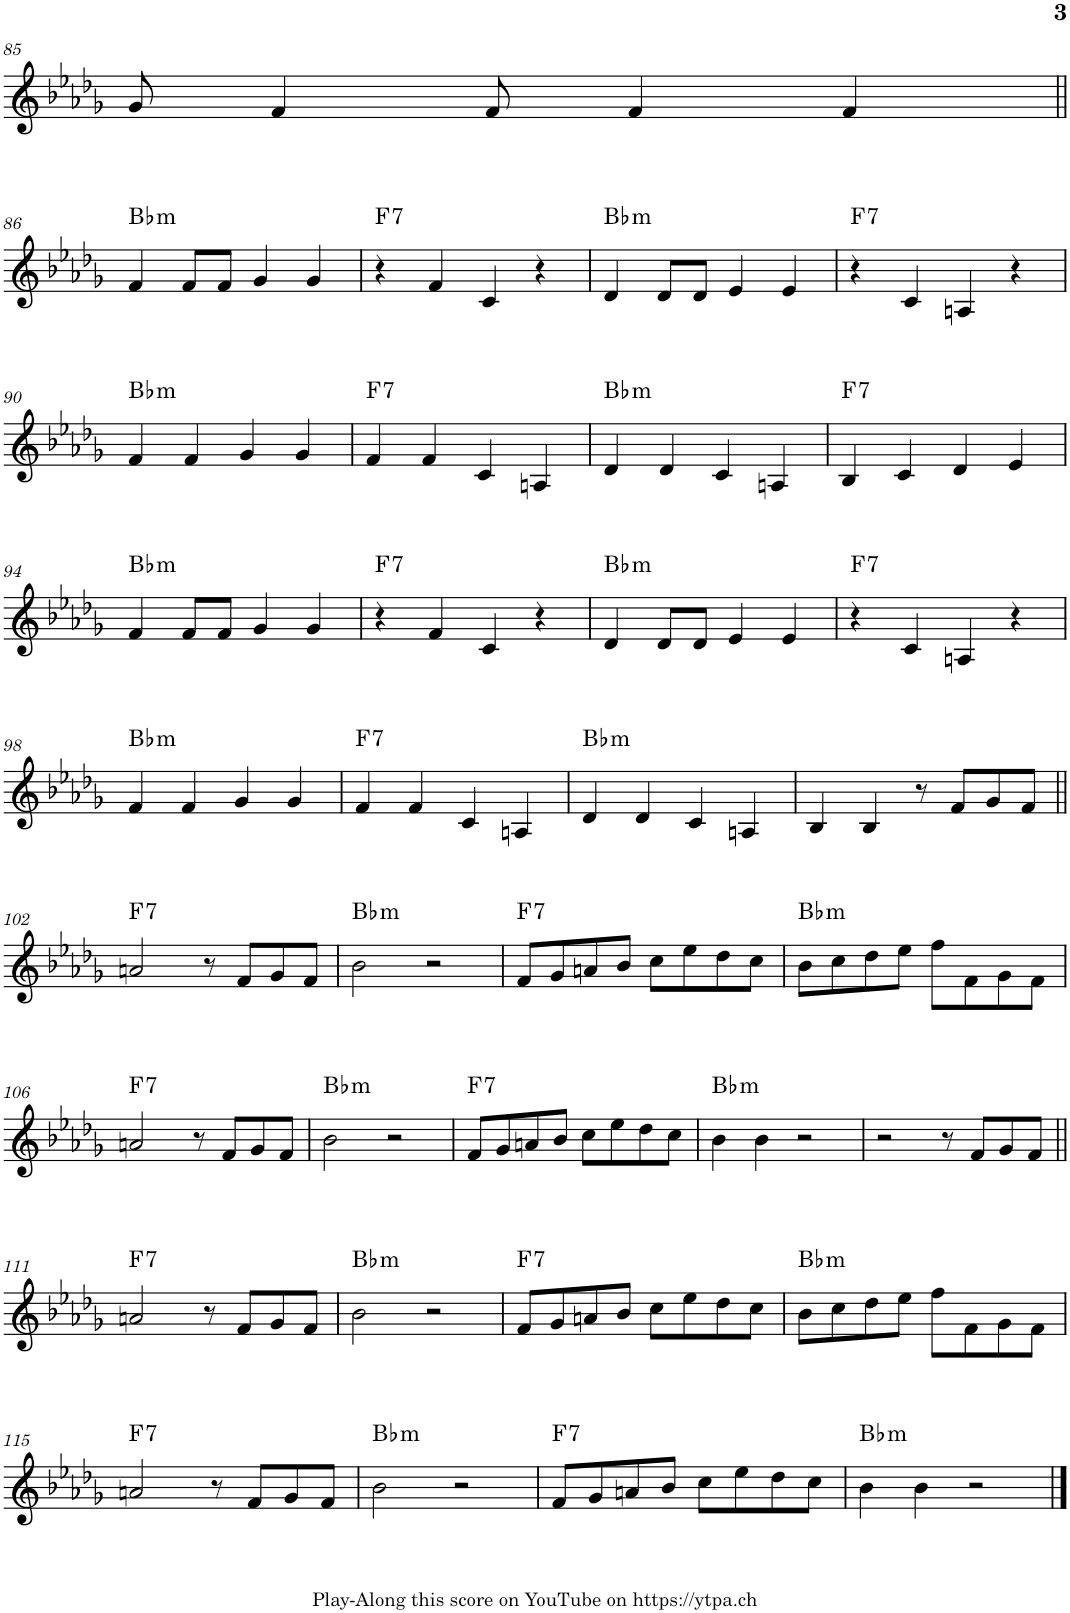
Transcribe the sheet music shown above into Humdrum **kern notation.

**kern	**harte
*part1	*part1
*staff1	*
*I"Piano	*
*I'Pno.	*
!!LO:PB:g=z
*clefG2	*
*k[b-e-a-d-g-]	*
*M4/4	*
=85	=85
8g-/	.
4f/	.
8f/	.
4f/	.
4f/	.
!!LO:LB:g=z
=86||	=86||
!	!LO:H:kt=m
4f/	Bb:min
8f/L	.
8f/J	.
4g-/	.
4g-/	.
=87	=87
!	!LO:H:kt=7
4r	F:7
4f/	.
4c/	.
4r	.
=88	=88
!	!LO:H:kt=m
4d-/	Bb:min
8d-/L	.
8d-/J	.
4e-/	.
4e-/	.
=89	=89
!	!LO:H:kt=7
4r	F:7
4c/	.
4An/	.
4r	.
!!LO:LB:g=z
=90	=90
!	!LO:H:kt=m
4f/	Bb:min
4f/	.
4g-/	.
4g-/	.
=91	=91
!	!LO:H:kt=7
4f/	F:7
4f/	.
4c/	.
4An/	.
=92	=92
!	!LO:H:kt=m
4d-/	Bb:min
4d-/	.
4c/	.
4An/	.
=93	=93
!	!LO:H:kt=7
4B-/	F:7
4c/	.
4d-/	.
4e-/	.
!!LO:LB:g=z
=94	=94
!	!LO:H:kt=m
4f/	Bb:min
8f/L	.
8f/J	.
4g-/	.
4g-/	.
=95	=95
!	!LO:H:kt=7
4r	F:7
4f/	.
4c/	.
4r	.
=96	=96
!	!LO:H:kt=m
4d-/	Bb:min
8d-/L	.
8d-/J	.
4e-/	.
4e-/	.
=97	=97
!	!LO:H:kt=7
4r	F:7
4c/	.
4An/	.
4r	.
!!LO:LB:g=z
=98	=98
!	!LO:H:kt=m
4f/	Bb:min
4f/	.
4g-/	.
4g-/	.
=99	=99
!	!LO:H:kt=7
4f/	F:7
4f/	.
4c/	.
4An/	.
=100	=100
!	!LO:H:kt=m
4d-/	Bb:min
4d-/	.
4c/	.
4An/	.
=101	=101
4B-/	.
4B-/	.
8r	.
8f/L	.
8g-/	.
8f/J	.
!!LO:LB:g=z
=102||	=102||
!	!LO:H:kt=7
2an/	F:7
8r	.
8f/L	.
8g-/	.
8f/J	.
=103	=103
!	!LO:H:kt=m
2b-\	Bb:min
2r	.
=104	=104
!	!LO:H:kt=7
8f/L	F:7
8g-/	.
8an/	.
8b-/J	.
8cc\L	.
8ee-\	.
8dd-\	.
8cc\J	.
=105	=105
!	!LO:H:kt=m
8b-\L	Bb:min
8cc\	.
8dd-\	.
8ee-\J	.
8ff\L	.
8f\	.
8g-\	.
8f\J	.
!!LO:LB:g=z
=106	=106
!	!LO:H:kt=7
2an/	F:7
8r	.
8f/L	.
8g-/	.
8f/J	.
=107	=107
!	!LO:H:kt=m
2b-\	Bb:min
2r	.
=108	=108
!	!LO:H:kt=7
8f/L	F:7
8g-/	.
8an/	.
8b-/J	.
8cc\L	.
8ee-\	.
8dd-\	.
8cc\J	.
=109	=109
!	!LO:H:kt=m
4b-\	Bb:min
4b-\	.
2r	.
=110	=110
2r	.
8r	.
8f/L	.
8g-/	.
8f/J	.
!!LO:LB:g=z
=111||	=111||
!	!LO:H:kt=7
2an/	F:7
8r	.
8f/L	.
8g-/	.
8f/J	.
=112	=112
!	!LO:H:kt=m
2b-\	Bb:min
2r	.
=113	=113
!	!LO:H:kt=7
8f/L	F:7
8g-/	.
8an/	.
8b-/J	.
8cc\L	.
8ee-\	.
8dd-\	.
8cc\J	.
=114	=114
!	!LO:H:kt=m
8b-\L	Bb:min
8cc\	.
8dd-\	.
8ee-\J	.
8ff\L	.
8f\	.
8g-\	.
8f\J	.
!!LO:LB:g=z
=115	=115
!	!LO:H:kt=7
2an/	F:7
8r	.
8f/L	.
8g-/	.
8f/J	.
=116	=116
!	!LO:H:kt=m
2b-\	Bb:min
2r	.
=117	=117
!	!LO:H:kt=7
8f/L	F:7
8g-/	.
8an/	.
8b-/J	.
8cc\L	.
8ee-\	.
8dd-\	.
8cc\J	.
=118	=118
!	!LO:H:kt=m
4b-\	Bb:min
4b-\	.
2r	.
==	==
*-	*-
